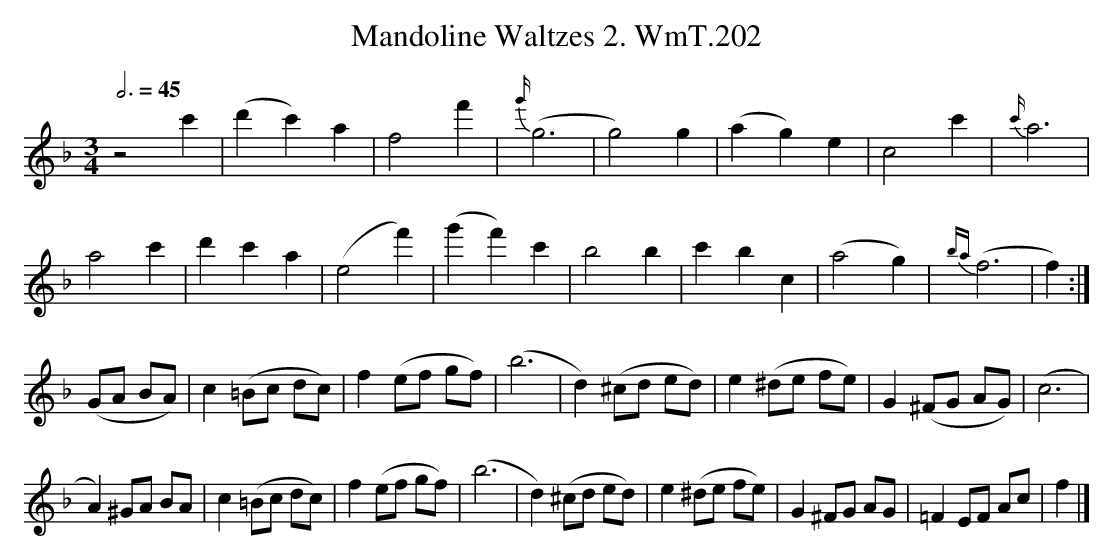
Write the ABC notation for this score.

X:1
T:Mandoline Waltzes 2. WmT.202
M:3/4
L:1/8
Q:3/4=45
K:F
z4c'2|(d'2c'2)a2|f4 f'2|{g'/}(g6|g4) g2|(a2g2)e2|c4 c'2|{c'/}a6|
a4 c'2|d'2c'2a2|(e4 f'2)|(g'2f'2)c'2|b4 b2|c'2b2c2|(a4 g2)|{ba}(f6|f2):|
(GA BA)|c2 (=Bc dc)|f2 (ef gf)|(b6|d2) (^cd ed)|e2 (^de fe)|G2 (^FG AG)|(c6|
A2) ^GA BA|c2 (=Bc dc)|f2 (ef gf)|(b6|d2) (^cd ed)|e2 (^de fe)|G2 ^FG AG|=F2 EF Ac|f2|]
